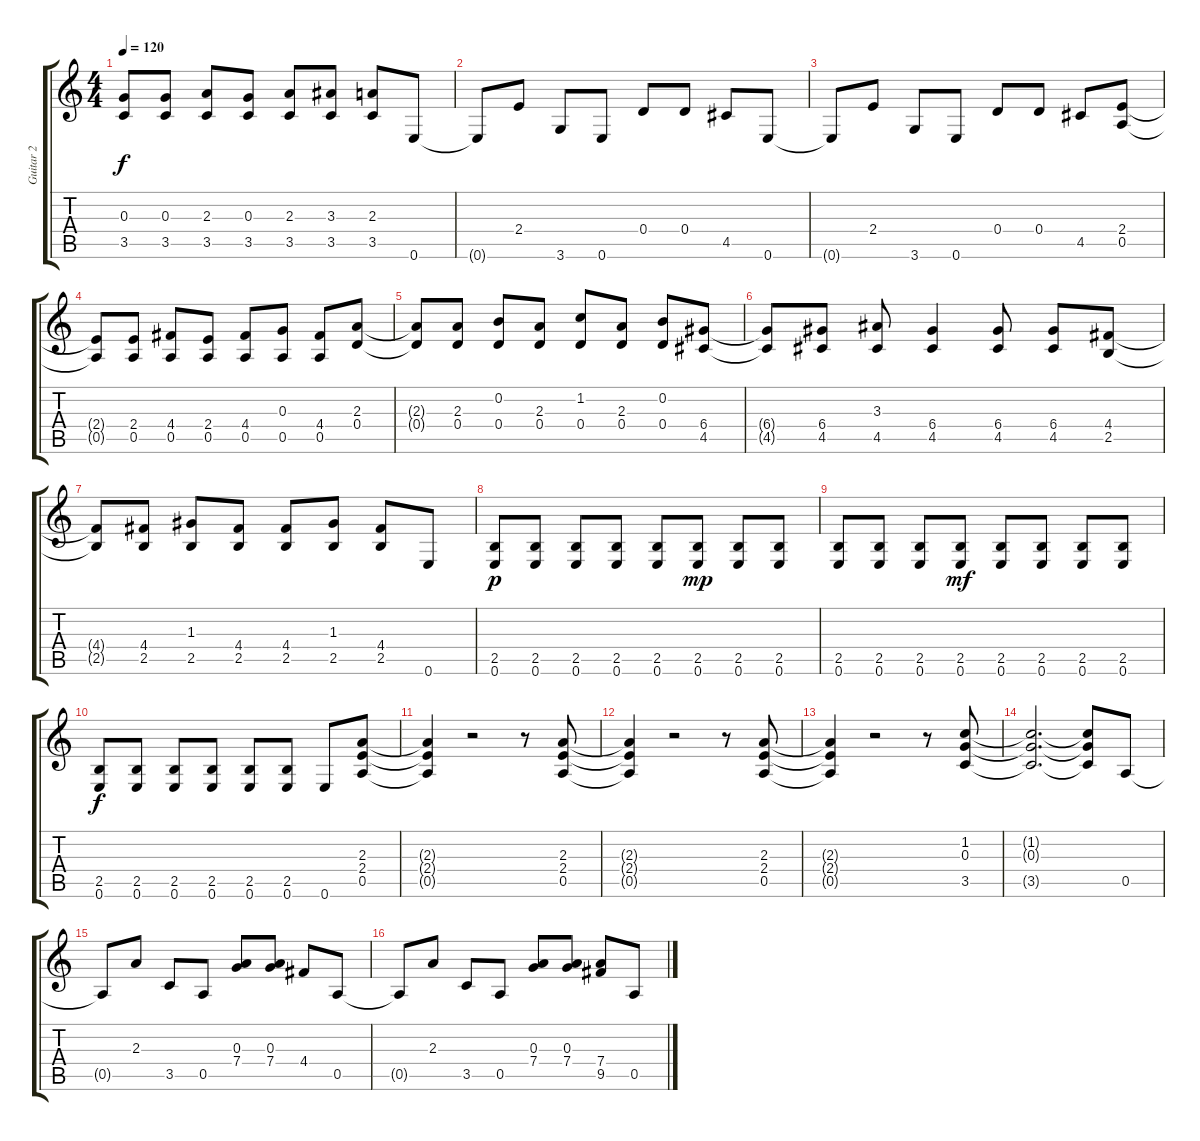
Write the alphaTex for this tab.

\track ("Guitar 2" "Guitar 2") {instrument distortionguitar}
\staff {score tabs}
\tuning (E4 B3 G3 D3 A2 E2) {hide}
\ts (4 4)
\tempo 120
\clef g2
\ks c
(0.3{t} 3.5{t}).8{dy f} (0.3 3.5).8 (2.3 3.5).8 (0.3 3.5).8 (2.3 3.5).8 (3.3 3.5).8 (2.3 3.5).8 0.6.8 |
0.6{t}.8 2.4.8 3.6.8 0.6.8 0.4.8 0.4.8 4.5.8 0.6.8 |
0.6{t}.8 2.4.8 3.6.8 0.6.8 0.4.8 0.4.8 4.5.8 (2.4 0.5).8 |
(2.4{t} 0.5{t}).8 (2.4 0.5).8 (4.4 0.5).8 (2.4 0.5).8 (4.4 0.5).8 (0.3 0.5).8 (4.4 0.5).8 (2.3 0.4).8 |
(2.3{t} 0.4{t}).8 (2.3 0.4).8 (0.2 0.4).8 (2.3 0.4).8 (1.2 0.4).8 (2.3 0.4).8 (0.2 0.4).8 (6.4 4.5).8 |
(6.4{t} 4.5{t}).8 (6.4 4.5).8 (3.3 4.5).8 (6.4 4.5).4 (6.4 4.5).8 (6.4 4.5).8 (4.4 2.5).8 |
(4.4{t} 2.5{t}).8 (4.4 2.5).8 (1.3 2.5).8 (4.4 2.5).8 (4.4 2.5).8 (1.3 2.5).8 (4.4 2.5).8 0.6.8 |
(2.5 0.6).8{dy p} (2.5 0.6).8 (2.5 0.6).8 (2.5 0.6).8 (2.5 0.6).8 (2.5 0.6).8{dy mp} (2.5 0.6).8 (2.5 0.6).8 |
(2.5 0.6).8 (2.5 0.6).8 (2.5 0.6).8 (2.5 0.6).8{dy mf} (2.5 0.6).8 (2.5 0.6).8 (2.5 0.6).8 (2.5 0.6).8 |
(2.5 0.6).8{dy f} (2.5 0.6).8 (2.5 0.6).8 (2.5 0.6).8 (2.5 0.6).8 (2.5 0.6).8 0.6.8 (2.3 2.4 0.5).8 |
(2.3{t} 2.4{t} 0.5{t}).4 r.2 r.8 (2.3 2.4 0.5).8 |
(2.3{t} 2.4{t} 0.5{t}).4 r.2 r.8 (2.3 2.4 0.5).8 |
(2.3{t} 2.4{t} 0.5{t}).4 r.2 r.8 (1.2 0.3 3.5).8 |
(1.2{t} 0.3{t} 3.5{t}).2{d} (1.2{t} 0.3{t} 3.5{t}).8 0.5.8 |
0.5{t}.8 2.3.8 3.5.8 0.5.8 (0.3 7.4).8 (0.3 7.4).8 4.4.8 0.5.8 |
0.5{t}.8 2.3.8 3.5.8 0.5.8 (0.3 7.4).8 (0.3 7.4).8 (7.4 9.5).8 0.5.8
